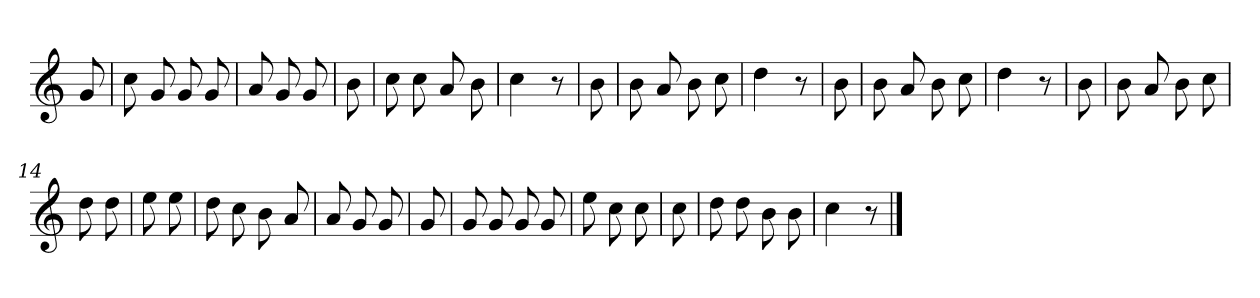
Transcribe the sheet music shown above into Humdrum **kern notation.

**kern
*part1
*staff1
*clefG2
*k[]
*C:
=
8g
=1
8cc
8g
8g
8g
=2
8a
8g
8g
=3
8b
=4
8cc
8cc
8a
8b
=5
4cc
8r
=6
8b
=7
8b
8a
8b
8cc
=8
4dd
8r
=9
8b
=10
8b
8a
8b
8cc
=11
4dd
8r
=12
8b
=13
8b
8a
8b
8cc
=14
8dd
8dd
=15
8ee
8ee
=16
8dd
8cc
8b
8a
=17
8a
8g
8g
=18
8g
=19
8g
8g
8g
8g
=20
8ee
8cc
8cc
=21
8cc
=22
8dd
8dd
8b
8b
=23
4cc
8r
==
*-
